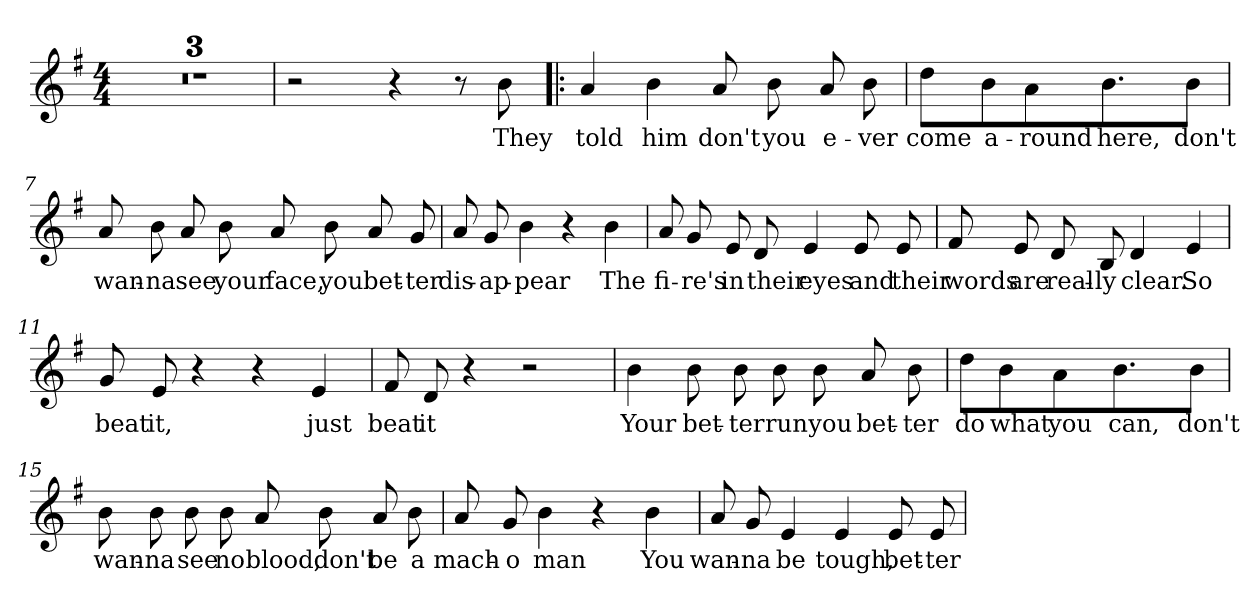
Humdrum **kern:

**kern	**text
*part1	*part1
*staff1	*staff1
*clefG2	*
*k[f#]	*
*G:	*
*M4/4	*
=1	=1
1r	.
=2	=2
1r	.
=3	=3
1r	.
=4	=4
2r	.
4r	.
8r	.
8b	-They
!!LO:LB:g=z
=5!|:	=5!|:
4a	-told
4b	-him
8aL	-don't
8b	-you
8a	-e-
8b	-ver
=6	=6
8ddL	-come
8b	-a-
4a	-round
4.b	-here,
8bJ	-don't
=7	=7
8aL	-wan-
8b	-na
8a	-see
8b	-your
8aL	-face,
8b	-you
8a	-bet-
8g	-ter
=8	=8
8aL	-dis-
8g	-ap-
4b	-pear
4r	.
4b	-The
!!LO:LB:g=z
=9	=9
8aL	-fi-
8g	-re's
8e	-in
8d	-their
4e	-eyes
8eL	-and
8e	-their
=10	=10
8f#L	-words
8e	-are
8d	-real-
8B	-ly
4d	-clear.
4e	-So
=11	=11
8gL	-beat
8e	-it,
4r	.
4r	.
4e	-just
=12	=12
8f#L	-beat
8d	-it
4r	.
2r	.
!!LO:LB:g=z
=13	=13
4b	-Your
8bL	-bet-
8b	-ter
8bL	-run
8b	-you
8a	-bet-
8b	-ter
=14	=14
8ddL	-do
8b	-what
4a	-you
4.b	-can,
8bJ	-don't
=15	=15
8bL	-wan-
8b	-na
8b	-see
8b	-no
8aL	-blood,
8b	-don't
8a	-be
8b	-a
=16	=16
8aL	-mach-
8g	-o
4b	-man
4r	.
4b	-You
!!LO:LB:g=z
=17	=17
8aL	-wan-
8g	-na
4e	-be
4e	-tough,
8eL	-bet-
8e	-ter
=	=
*-	*-
